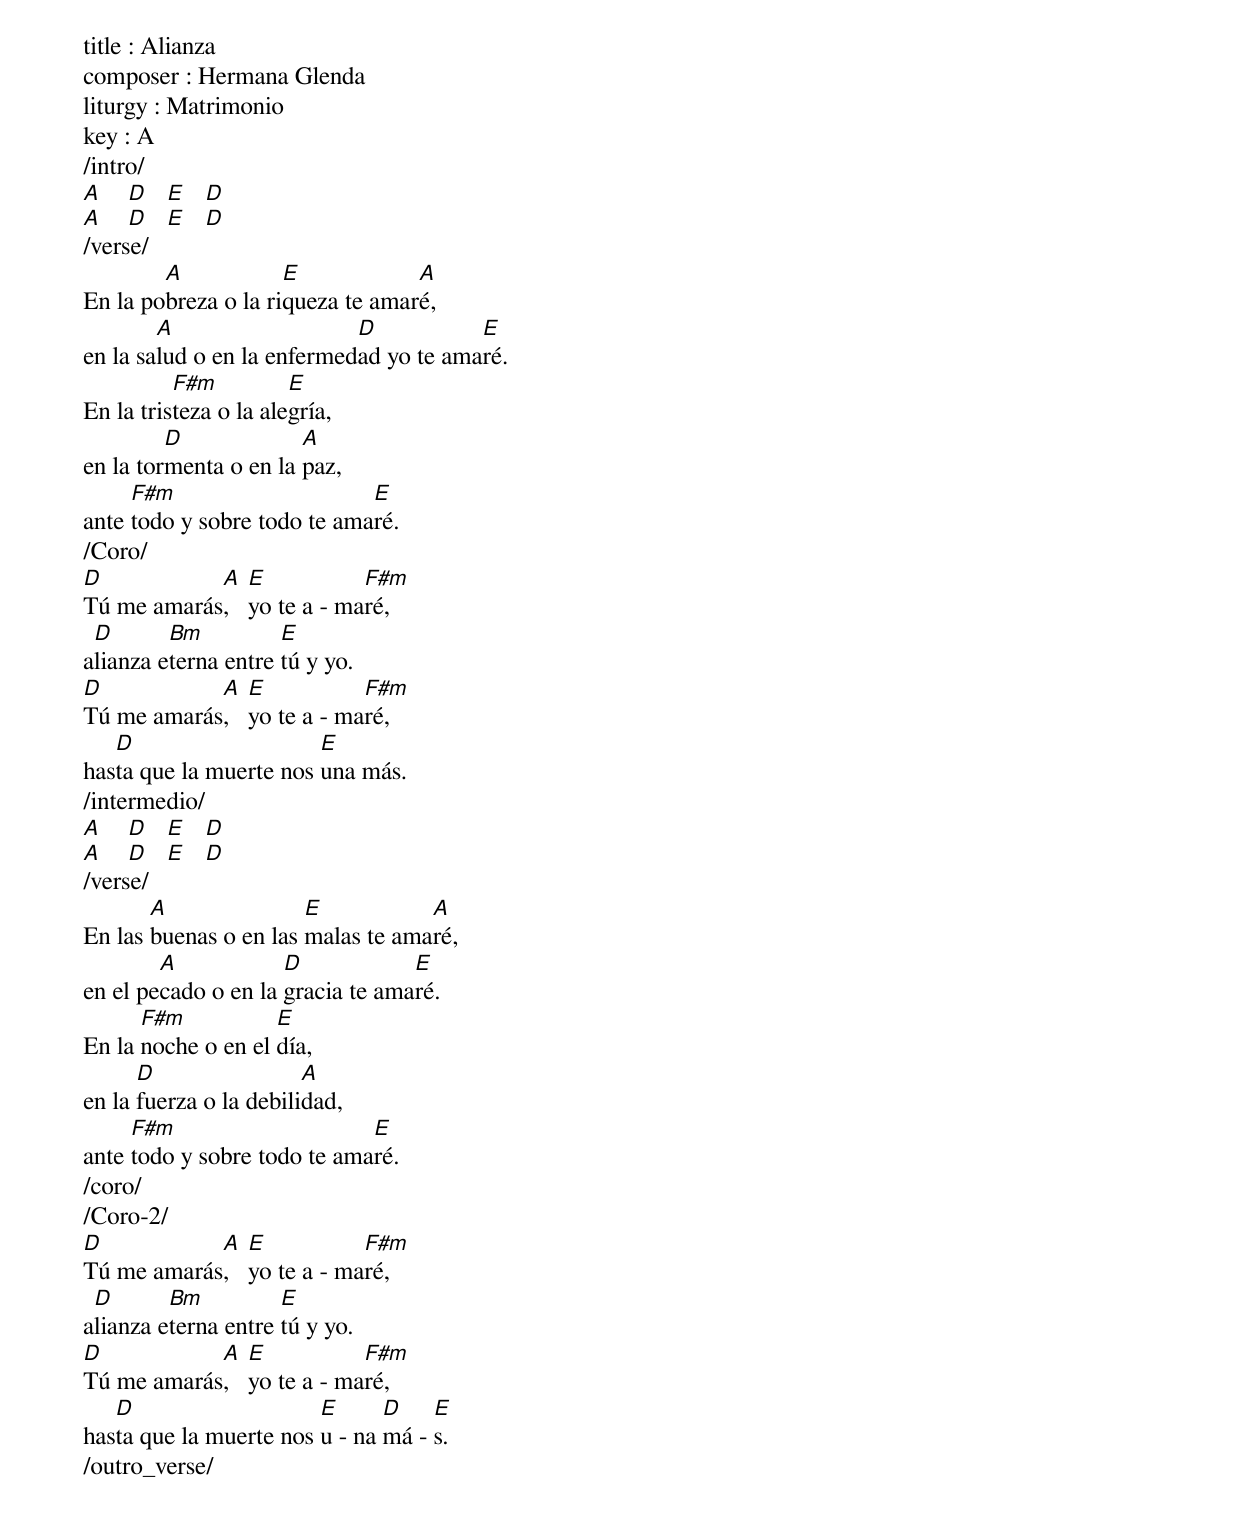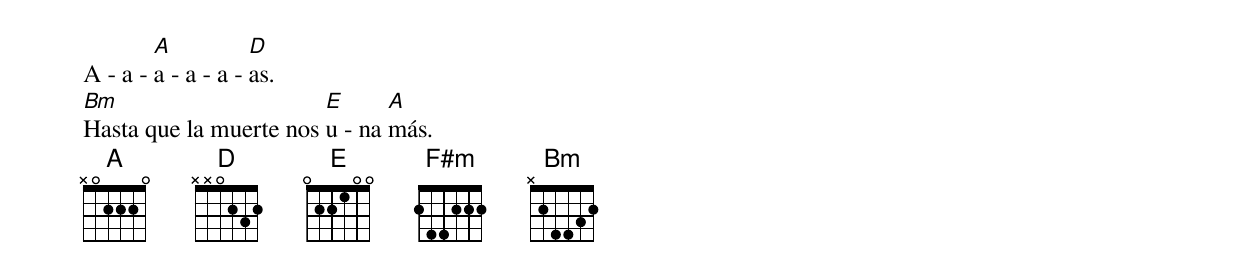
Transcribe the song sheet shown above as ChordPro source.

title : Alianza
composer : Hermana Glenda
liturgy : Matrimonio
key : A
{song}
/intro/
[A]    [D]   [E]   [D]
[A]    [D]   [E]   [D]
/verse/
En la po[A]breza o la ri[E]queza te amar[A]é,
en la sa[A]lud o en la enfermed[D]ad yo te ama[E]ré.
En la tris[F#m]teza o la ale[E]gría,
en la tor[D]menta o en la [A]paz,
ante [F#m]todo y sobre todo te ama[E]ré.
/Coro/
[D]Tú me amarás[A],   [E]yo te a - ma[F#m]ré,
a[D]lianza e[Bm]terna entre [E]tú y yo.
[D]Tú me amarás[A],   [E]yo te a - ma[F#m]ré,
has[D]ta que la muerte nos [E]una más.
/intermedio/
[A]    [D]   [E]   [D]
[A]    [D]   [E]   [D]
/verse/
En las [A]buenas o en las [E]malas te ama[A]ré,
en el pe[A]cado o en la [D]gracia te ama[E]ré.
En la [F#m]noche o en el [E]día,
en la [D]fuerza o la debili[A]dad,
ante [F#m]todo y sobre todo te ama[E]ré.
/coro/
/Coro-2/
[D]Tú me amarás[A],   [E]yo te a - ma[F#m]ré,
a[D]lianza e[Bm]terna entre [E]tú y yo.
[D]Tú me amarás[A],   [E]yo te a - ma[F#m]ré,
has[D]ta que la muerte nos [E]u - na [D]má - [E]s.
/outro_verse/
A - a - [A]a - a - a - [D]as.
[Bm]Hasta que la muerte nos [E]u - na [A]más.
